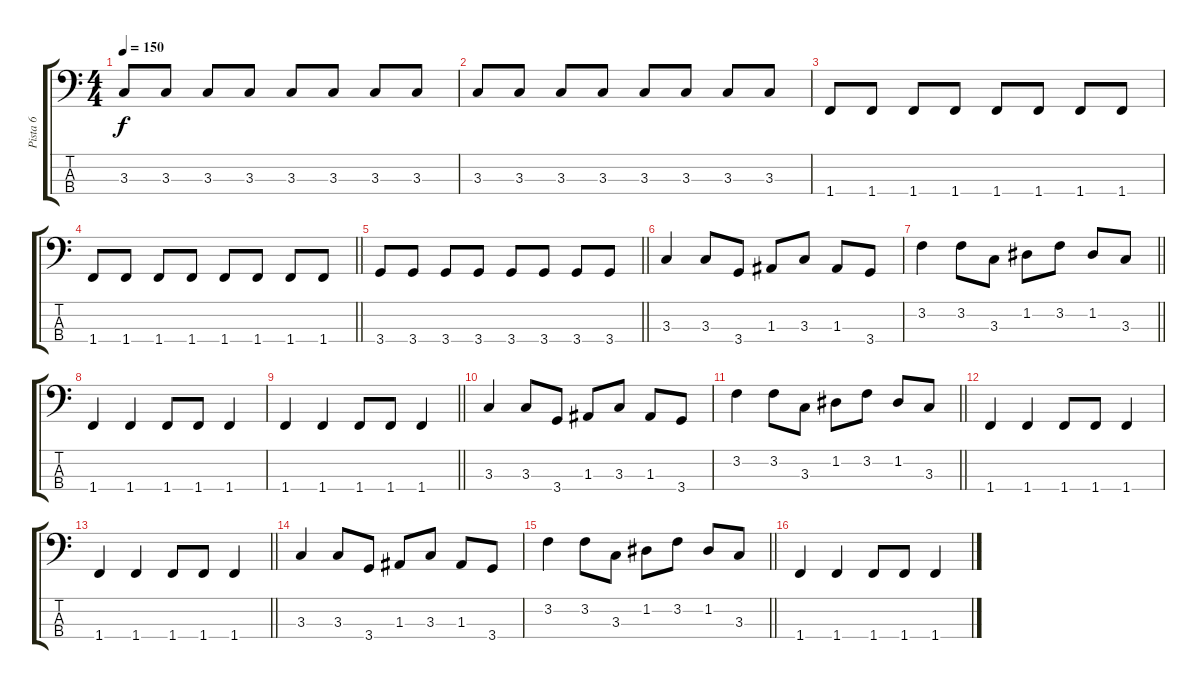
\track ("Pista 6" "Pista 6") {instrument electricbassfinger}
\staff {score tabs}
\tuning (G2 D2 A1 E1) {hide}
\ts (4 4)
\tempo 150
\clef f4
\ks c
3.3.8{dy f} 3.3.8 3.3.8 3.3.8 3.3.8 3.3.8 3.3.8 3.3.8 |
3.3.8 3.3.8 3.3.8 3.3.8 3.3.8 3.3.8 3.3.8 3.3.8 |
1.4.8 1.4.8 1.4.8 1.4.8 1.4.8 1.4.8 1.4.8 1.4.8 |
\barLineRight lightlight
1.4.8 1.4.8 1.4.8 1.4.8 1.4.8 1.4.8 1.4.8 1.4.8 |
\barLineRight lightlight
3.4.8 3.4.8 3.4.8 3.4.8 3.4.8 3.4.8 3.4.8 3.4.8 |
3.3.4 3.3.8 3.4.8 1.3.8 3.3.8 1.3.8 3.4.8 |
\barLineRight lightlight
3.2.4 3.2.8 3.3.8 1.2.8 3.2.8 1.2.8 3.3.8 |
1.4.4 1.4.4 1.4.8 1.4.8 1.4.4 |
\barLineRight lightlight
1.4.4 1.4.4 1.4.8 1.4.8 1.4.4 |
3.3.4 3.3.8 3.4.8 1.3.8 3.3.8 1.3.8 3.4.8 |
\barLineRight lightlight
3.2.4 3.2.8 3.3.8 1.2.8 3.2.8 1.2.8 3.3.8 |
1.4.4 1.4.4 1.4.8 1.4.8 1.4.4 |
\barLineRight lightlight
1.4.4 1.4.4 1.4.8 1.4.8 1.4.4 |
3.3.4 3.3.8 3.4.8 1.3.8 3.3.8 1.3.8 3.4.8 |
\barLineRight lightlight
3.2.4 3.2.8 3.3.8 1.2.8 3.2.8 1.2.8 3.3.8 |
1.4.4 1.4.4 1.4.8 1.4.8 1.4.4
